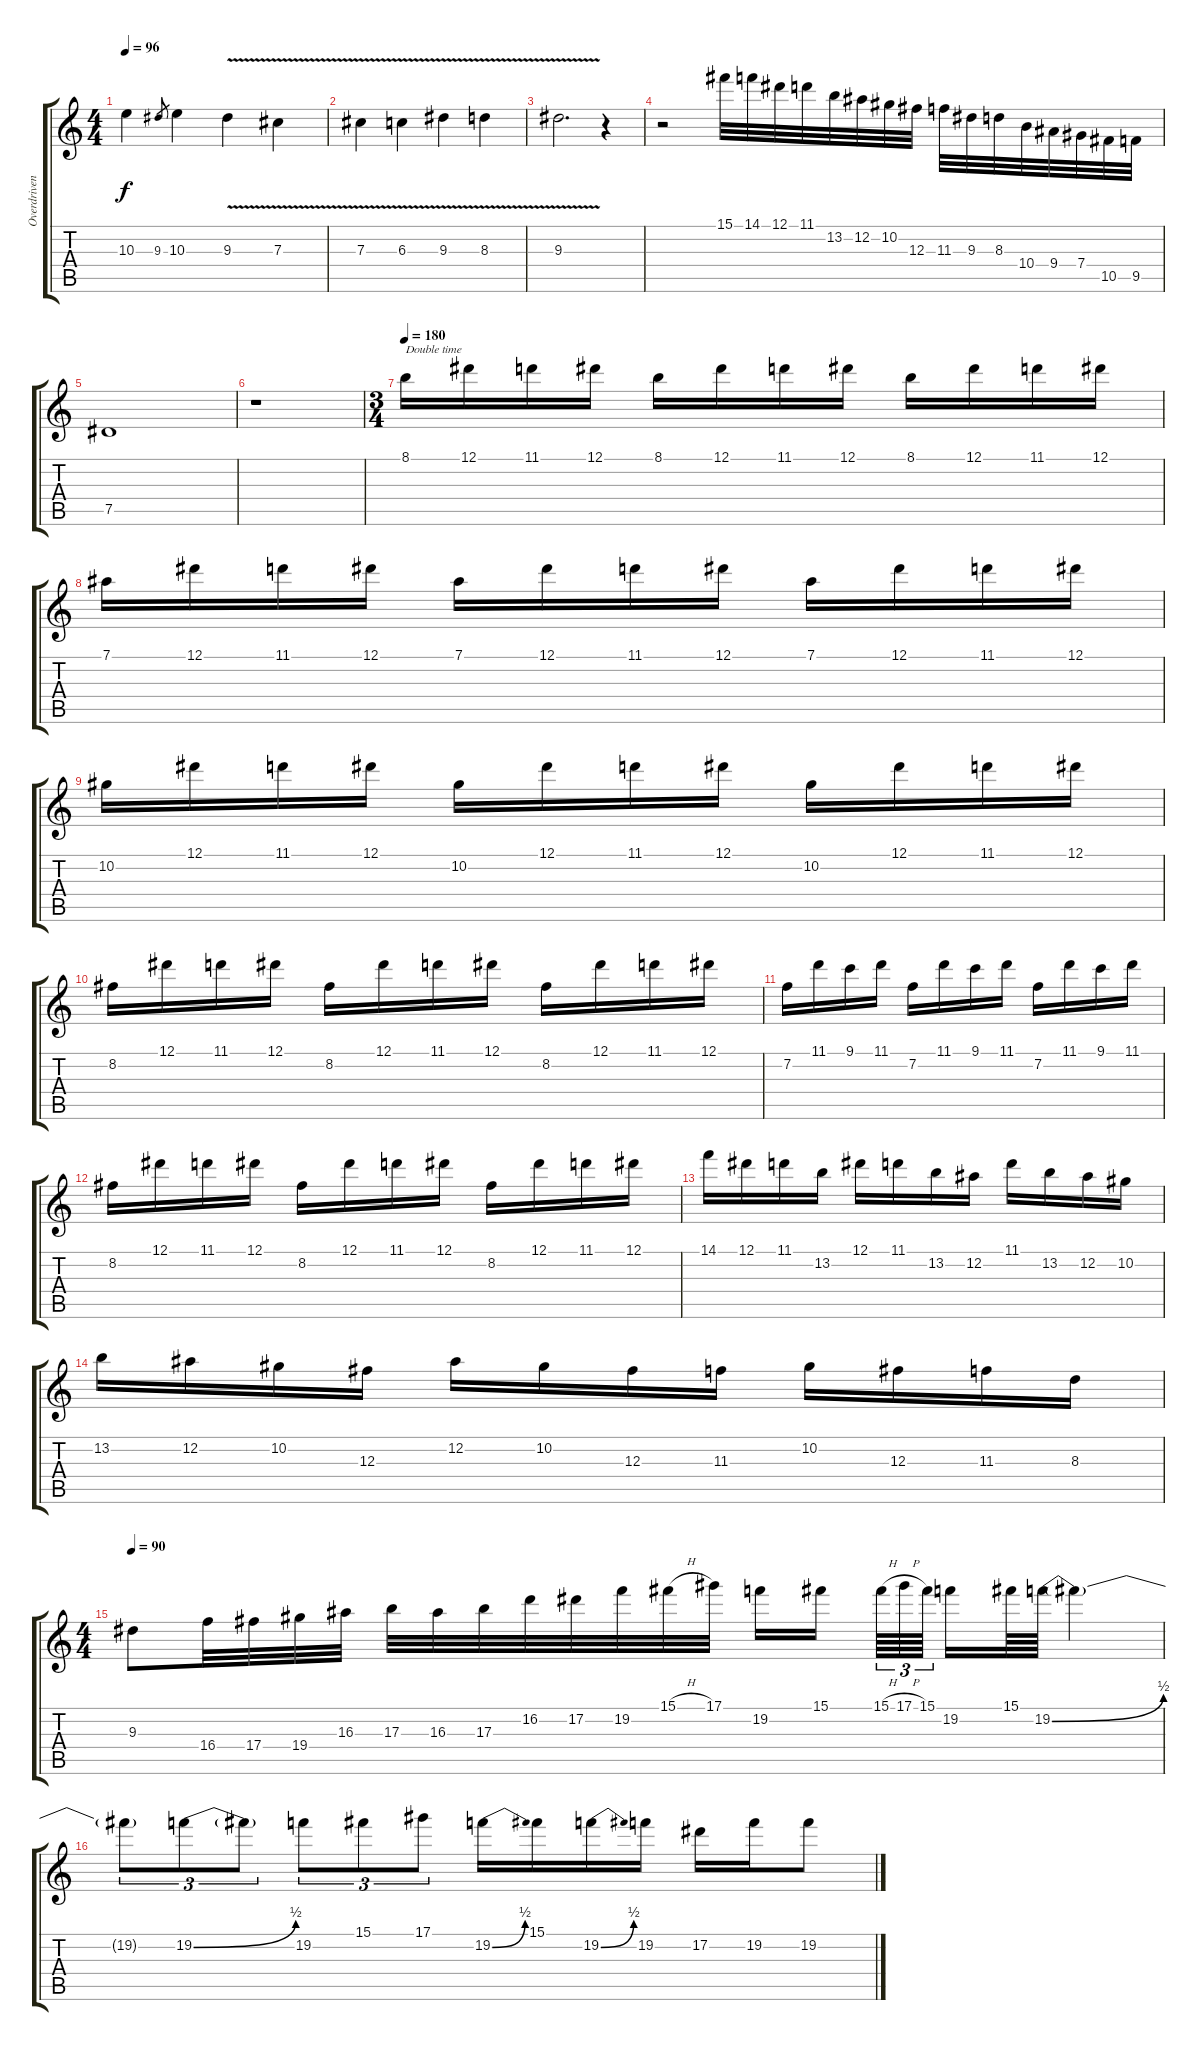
\track ("Overdriven gtr" "Overdriven") {instrument overdrivenguitar}
\staff {score tabs}
\tuning (Eb4 Bb3 Gb3 Db3 Ab2 Eb2) {hide}
\ts (4 4)
\tempo 96
\clef g2
\ks c
10.3{t}.4{dy f} 9.3.8{gr} 10.3.4 9.3{v}.4 7.3{v}.4 |
7.3{v}.4 6.3{v}.4 9.3{v}.4 8.3{v}.4 |
9.3{v}.2{d} r.4 |
r.2 15.1.32 14.1.32 12.1.32 11.1.32 13.2.32 12.2.32 10.2.32 12.3.32 11.3.32 9.3.32 8.3.32 10.4.32 9.4.32 7.4.32 10.5.32 9.5.32 |
7.5.1 |
r.1 |
\ts (3 4)
\tempo 180
8.1.16{txt "Double time"} 12.1.16 11.1.16 12.1.16 8.1.16 12.1.16 11.1.16 12.1.16 8.1.16 12.1.16 11.1.16 12.1.16 |
7.1.16 12.1.16 11.1.16 12.1.16 7.1.16 12.1.16 11.1.16 12.1.16 7.1.16 12.1.16 11.1.16 12.1.16 |
10.2.16 12.1.16 11.1.16 12.1.16 10.2.16 12.1.16 11.1.16 12.1.16 10.2.16 12.1.16 11.1.16 12.1.16 |
8.2.16 12.1.16 11.1.16 12.1.16 8.2.16 12.1.16 11.1.16 12.1.16 8.2.16 12.1.16 11.1.16 12.1.16 |
7.2.16 11.1.16 9.1.16 11.1.16 7.2.16 11.1.16 9.1.16 11.1.16 7.2.16 11.1.16 9.1.16 11.1.16 |
8.2.16 12.1.16 11.1.16 12.1.16 8.2.16 12.1.16 11.1.16 12.1.16 8.2.16 12.1.16 11.1.16 12.1.16 |
14.1.16 12.1.16 11.1.16 13.2.16 12.1.16 11.1.16 13.2.16 12.2.16 11.1.16 13.2.16 12.2.16 10.2.16 |
13.2.16 12.2.16 10.2.16 12.3.16 12.2.16 10.2.16 12.3.16 11.3.16 10.2.16 12.3.16 11.3.16 8.3.16 |
\ts (4 4)
\tempo 90
9.3.8 16.4.32 17.4.32 19.4.32 16.3.32 17.3.32 16.3.32 17.3.32 16.2.32 17.2.32 19.2.32 15.1{h}.32 17.1.32 19.2.16 15.1.16{beam splitsecondary} 15.1{h}.64{tu (3 2)} 17.1{h}.64{tu (3 2)} 15.1.64{tu (3 2) beam splitsecondary} 19.2.16 15.1.64 19.2{be (bend 0 0 60 2)}.64 19.2{t}.4 |
19.2{t}.8{tu (3 2)} 19.2{be (bend 0 0 60 2)}.8{tu (3 2)} 19.2{t}.8{tu (3 2)} 19.2.8{tu (3 2)} 15.1.8{tu (3 2)} 17.1.8{tu (3 2)} 19.2{be (bend 0 0 60 2)}.16 15.1.16 19.2{be (bend 0 0 60 2)}.16 19.2.16 17.2.16 19.2.16 19.2.8
